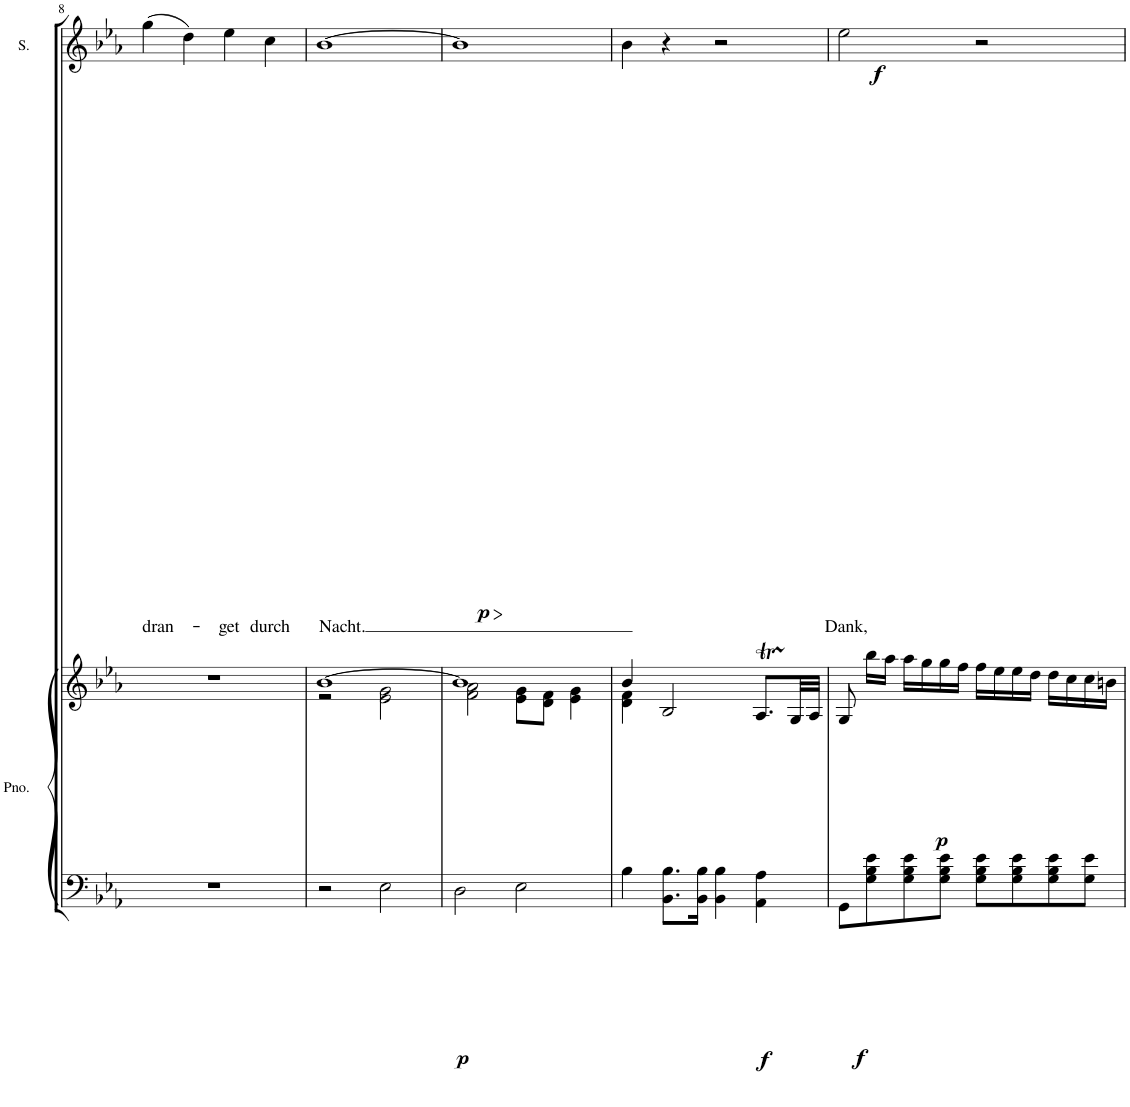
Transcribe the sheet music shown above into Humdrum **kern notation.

**kern	**kern	**dynam	**kern	**text	**dynam
*part2	*part2	*part2	*part1	*part1	*part1
*staff3	*staff2	*staff2/3	*staff1	*staff1	*staff1
*I"Piano	*	*	*I"Soprano	*	*
*I'Pno.	*	*	*I'S.	*	*
!!LO:PB:g=z
*clefF4	*clefG2	*	*clefG2	*	*
*k[b-e-a-]	*k[b-e-a-]	*	*k[b-e-a-]	*	*
*M4/4	*M4/4	*	*M4/4	*	*
*met(c)	*met(c)	*	*met(c)	*	*
=8	=8	=8	=8	=8	=8
!	!	!	!	!LO:LY:b	!
1r	1r	.	(4gg\	dran-	.
.	.	.	4dd\)	.	.
!	!	!	!	!LO:LY:b	!
.	.	.	4ee-\	-get	.
!	!	!	!	!LO:LY:b	!
.	.	.	4cc\	durch	.
=9	=9	=9	=9	=9	=9
*	*^	*	*	*	*
!	!	!	!	!	!LO:LY:b	!LO:HP:b
!	!	!	!	!	!	!LO:DY:n=1:b
2r	[1b-	2r	.	[1b-	-Nacht.	> p
!	!	!	!LO:DY:b=2	!	!	!
2E-\	.	2e-\ 2g\	p	.	.	.
*	*v	*v	*	*	*	*
.	.	.	.	.	]
=10	=10	=10	=10	=10	=10
*	*^	*	*	*	*
2D\	1b-]	2f\ 2a-\	.	1b-]	.	.
2E-\	.	8e-\ 8g\L	.	.	.	.
.	.	8d\ 8f\J	.	.	.	.
.	.	4e-\ 4g\	.	.	.	.
=11	=11	=11	=11	=11	=11	=11
4B-\	4b-/	4d\ 4f\	.	4b-\	.	.
!	!	!	!LO:DY:b=2	!	!	!
8.BB-\ 8.B-\L	2B-/	2.ryy	f	4r	.	.
16BB-\ 16B-\Jk	.	.	.	.	.	.
4BB-\ 4B-\	.	.	.	2r	.	.
4AA-\ 4A-\	8.A-T/L	.	.	.	.	.
.	32G/LL	.	.	.	.	.
.	32A-/JJJ	.	.	.	.	.
*	*v	*v	*	*	*	*
=12	=12	=12	=12	=12	=12
!	!	!LO:DY:b=2	!	!LO:LY:b	!LO:DY:b
8GG\L	8G/	f	2ee-\	Dank,	f
!	!	!LO:DY:b	!	!	!
8G\ 8B-\ 8e-\	16bb-\LL	p	.	.	.
.	16aa-\JJ	.	.	.	.
8G\ 8B-\ 8e-\	16aa-\LL	.	.	.	.
.	16gg\	.	.	.	.
8G\ 8B-\ 8e-\J	16gg\	.	.	.	.
.	16ff\JJ	.	.	.	.
8G\ 8B-\ 8e-\L	16ff\LL	.	2r	.	.
.	16ee-\	.	.	.	.
8G\ 8B-\ 8e-\	16ee-\	.	.	.	.
.	16dd\JJ	.	.	.	.
8G\ 8B-\ 8e-\	16dd\LL	.	.	.	.
.	16cc\	.	.	.	.
8G\ 8e-\J	16cc\	.	.	.	.
.	16bn\JJ	.	.	.	.
=	=	=	=	=	=
*-	*-	*-	*-	*-	*-
